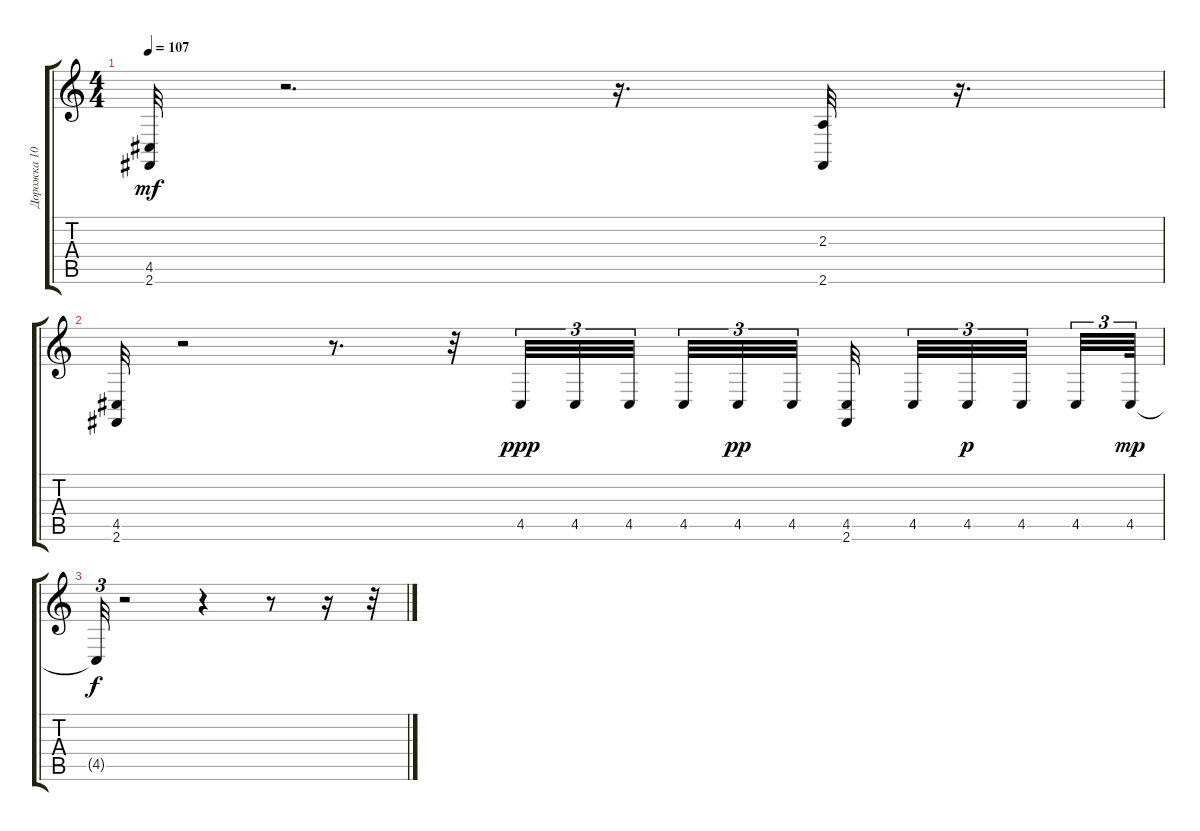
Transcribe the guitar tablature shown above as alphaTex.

\track ("Дорожка 10" "Дорожка 10") {instrument acousticgrandpiano}
\staff {score tabs}
\tuning (E4 B3 G3 D3 A2 E2) {hide}
\ts (4 4)
\tempo 107
\clef g2
\ks c
(4.5 2.6).32{dy mf} r.2{d} r.16{d} (2.3 2.6).32 r.16{d} |
(4.5 2.6).32 r.2 r.8{d} r.32 4.5.32{tu (3 2) dy ppp} 4.5.32{tu (3 2)} 4.5.32{tu (3 2) beam splitsecondary} 4.5.32{tu (3 2)} 4.5.32{tu (3 2) dy pp} 4.5.32{tu (3 2) beam splitsecondary} (4.5 2.6).32{beam splitsecondary} 4.5.32{tu (3 2)} 4.5.32{tu (3 2) dy p} 4.5.32{tu (3 2) beam splitsecondary} 4.5.32{tu (3 2)} 4.5.64{tu (3 2) dy mp} |
4.5{t}.32{tu (3 2) dy f} r.2 r.4 r.8 r.16 r.32
